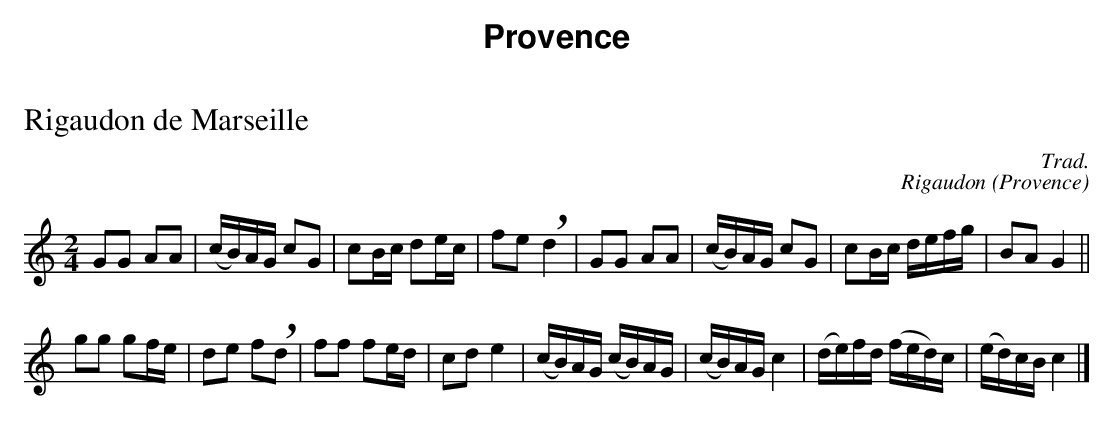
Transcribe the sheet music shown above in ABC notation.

X:1
T:Rigaudon de Marseille
C:Trad.
M:2/4
L:1/16
K:C
G2G2 A2A2|(cB)AG c2G2|c2Bc d2ec|f2e2 !breath!d4|\
G2G2 A2A2|(cB)AG c2G2|c2Bc defg|B2A2 G4||
g2g2 g2fe|d2e2 f2!breath!d2|f2f2 f2ed|c2d2 e4|\
(cB)AG (cB)AG | (cB)AG c4 | (de)fd (fed)c | (ed)cB c4|]
